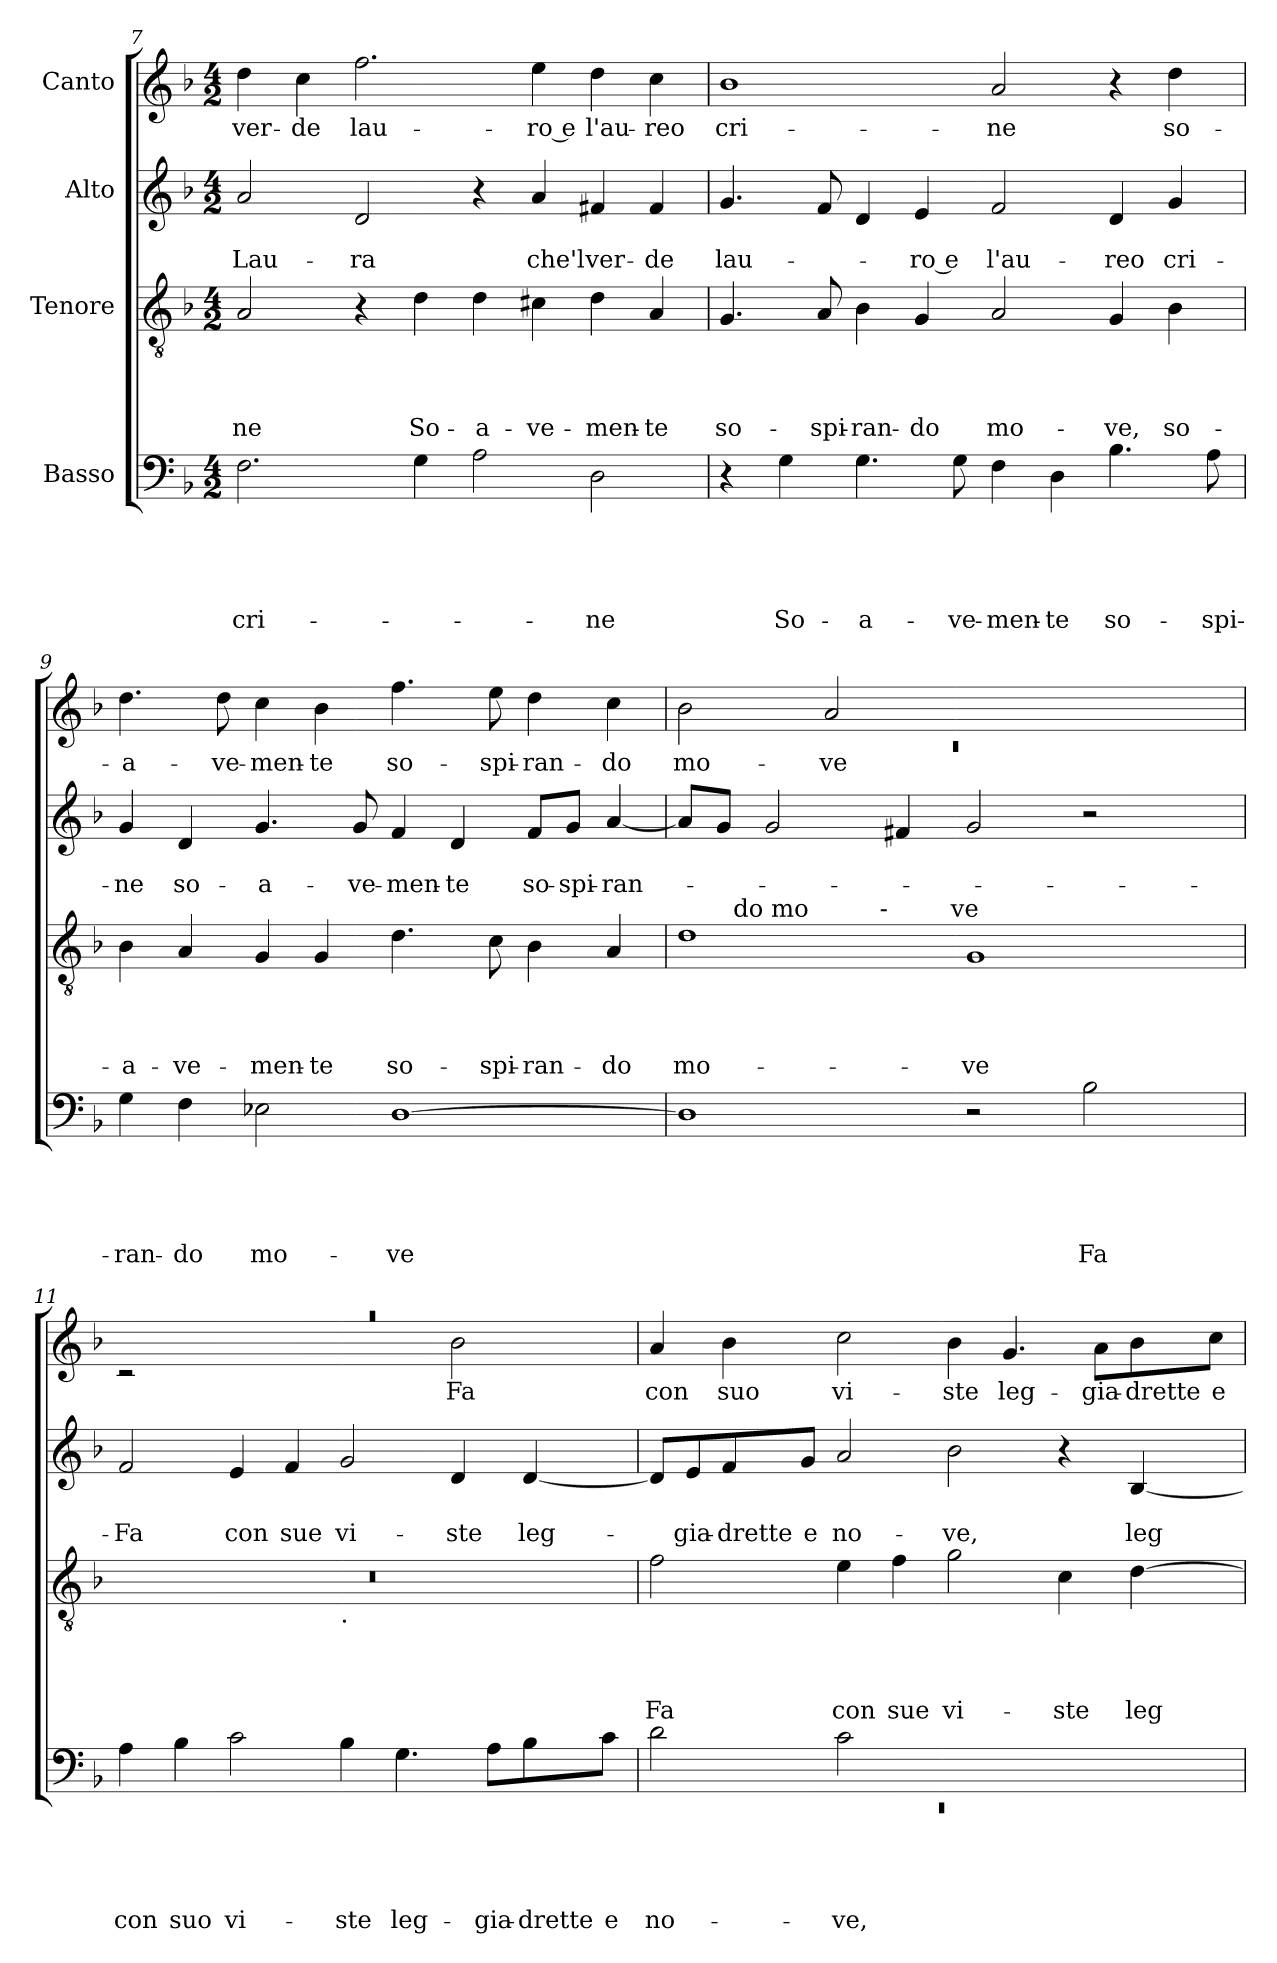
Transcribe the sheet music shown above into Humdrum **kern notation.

**kern	**text	**text	**text	**text	**text	**kern	**text	**text	**text	**text	**kern	**text	**text	**kern	**text
*part4	*part4	*part4	*part4	*part4	*part4	*part3	*part3	*part3	*part3	*part3	*part2	*part2	*part2	*part1	*part1
*staff4	*staff4	*staff4	*staff4	*staff4	*staff4	*staff3	*staff3	*staff3	*staff3	*staff3	*staff2	*staff2	*staff2	*staff1	*staff1
*I"Basso	*	*	*	*	*	*I"Tenore	*	*	*	*	*I"Alto	*	*	*I"Canto	*
*clefF4	*	*	*	*	*	*clefGv2	*	*	*	*	*clefG2	*	*	*clefG2	*
*k[b-]	*	*	*	*	*	*k[b-]	*	*	*	*	*k[b-]	*	*	*k[b-]	*
*F:	*	*	*	*	*	*F:	*	*	*	*	*F:	*	*	*F:	*
*M4/2	*	*	*	*	*	*M4/2	*	*	*	*	*M4/2	*	*	*M4/2	*
=7	=7	=7	=7	=7	=7	=7	=7	=7	=7	=7	=7	=7	=7	=7	=7
!	!	!	!	!	!LO:LY:b	!	!	!	!	!LO:LY:b	!	!	!LO:LY:b	!	!LO:LY:b
2.F\	.	.	.	.	cri-	2A/	.	.	.	-ne	2a/	.	Lau-	4dd\	ver-
!	!	!	!	!	!	!	!	!	!	!	!	!	!	!	!LO:LY:b:rj
.	.	.	.	.	.	.	.	.	.	.	.	.	.	4cc\	-de
!	!	!	!	!	!	!	!	!	!	!	!	!	!LO:LY:b	!	!LO:LY:b
.	.	.	.	.	.	4r	.	.	.	.	2d/	.	-ra	2.ff\	lau-
!	!	!	!	!	!	!	!	!	!	!LO:LY:b	!	!	!	!	!
4G\	.	.	.	.	.	4d\	.	.	.	So-	.	.	.	.	.
!	!	!	!	!	!	!	!	!	!	!LO:LY:b	!	!	!	!	!
2A\	.	.	.	.	.	4d\	.	.	.	-a-	4r	.	.	.	.
!	!	!	!	!	!	!	!	!	!	!LO:LY:b	!	!	!LO:LY:b	!	!LO:LY:b:rj
.	.	.	.	.	.	4c#X\	.	.	.	-ve-	4a/	.	che'l	4ee\	-ro e
!	!	!	!	!	!LO:LY:b	!	!	!	!	!LO:LY:b	!	!	!LO:LY:b	!	!LO:LY:b
2D\	.	.	.	.	-ne	4d\	.	.	.	-men-	4f#X/	.	ver-	4dd\	l'au-
!	!	!	!	!	!	!	!	!	!	!LO:LY:b:rj	!	!	!LO:LY:b	!	!LO:LY:b:rj
.	.	.	.	.	.	4A/	.	.	.	-te	4f#/	.	-de	4cc\	-reo
!!LO:LB:g=z
=8	=8	=8	=8	=8	=8	=8	=8	=8	=8	=8	=8	=8	=8	=8	=8
!	!	!	!	!	!	!	!	!	!	!LO:LY:b	!	!	!LO:LY:b	!	!LO:LY:b
4r	.	.	.	.	.	4.G/	.	.	.	so-	4.g/	.	lau-	1b-	cri-
!	!	!	!	!	!LO:LY:b	!	!	!	!	!	!	!	!	!	!
4G\	.	.	.	.	So-	.	.	.	.	.	.	.	.	.	.
!	!	!	!	!	!	!	!	!	!	!LO:LY:b	!	!	!	!	!
.	.	.	.	.	.	8A/	.	.	.	-spi-	8f/	.	.	.	.
!	!	!	!	!	!LO:LY:b	!	!	!	!	!LO:LY:b:rj	!	!	!	!	!
4.G\	.	.	.	.	-a-	4B-\	.	.	.	-ran-	4d/	.	.	.	.
!	!	!	!	!	!	!	!	!	!	!LO:LY:b	!	!	!LO:LY:b:rj	!	!
.	.	.	.	.	.	4G/	.	.	.	-do	4e/	.	-ro e	.	.
!	!	!	!	!	!LO:LY:b	!	!	!	!	!	!	!	!	!	!
8G\	.	.	.	.	-ve-	.	.	.	.	.	.	.	.	.	.
!	!	!	!	!	!LO:LY:b	!	!	!	!	!LO:LY:b	!	!	!LO:LY:b	!	!LO:LY:b
4F\	.	.	.	.	-men-	2A/	.	.	.	mo-	2f/	.	l'au-	2a/	-ne
!	!	!	!	!	!LO:LY:b	!	!	!	!	!	!	!	!	!	!
4D\	.	.	.	.	-te	.	.	.	.	.	.	.	.	.	.
!	!	!	!	!	!LO:LY:b	!	!	!	!	!LO:LY:b	!	!	!LO:LY:b	!	!
4.B-\	.	.	.	.	so-	4G/	.	.	.	-ve,	4d/	.	-reo	4r	.
!	!	!	!	!	!	!	!	!	!	!LO:LY:b	!	!	!LO:LY:b	!	!LO:LY:b
.	.	.	.	.	.	4B-\	.	.	.	so-	4g/	.	cri-	4dd\	so-
!	!	!	!	!	!LO:LY:b	!	!	!	!	!	!	!	!	!	!
8A\	.	.	.	.	-spi-	.	.	.	.	.	.	.	.	.	.
=9	=9	=9	=9	=9	=9	=9	=9	=9	=9	=9	=9	=9	=9	=9	=9
!	!	!	!	!	!LO:LY:b	!	!	!	!	!LO:LY:b	!	!	!LO:LY:b	!	!LO:LY:b
4G\	.	.	.	.	-ran-	4B-\	.	.	.	-a-	4g/	.	-ne	4.dd\	-a-
!	!	!	!	!	!LO:LY:b	!	!	!	!	!LO:LY:b	!	!	!LO:LY:b	!	!
4F\	.	.	.	.	-do	4A/	.	.	.	-ve-	4d/	.	so-	.	.
!	!	!	!	!	!	!	!	!	!	!	!	!	!	!	!LO:LY:b
.	.	.	.	.	.	.	.	.	.	.	.	.	.	8dd\	-ve-
!	!	!	!	!	!LO:LY:b	!	!	!	!	!LO:LY:b	!	!	!LO:LY:b	!	!LO:LY:b
2E-X\	.	.	.	.	mo-	4G/	.	.	.	-men-	4.g/	.	-a-	4cc\	-men-
!	!	!	!	!	!	!	!	!	!	!LO:LY:b	!	!	!	!	!LO:LY:b
.	.	.	.	.	.	4G/	.	.	.	-te	.	.	.	4b-\	-te
!	!	!	!	!	!	!	!	!	!	!	!	!	!LO:LY:b	!	!
.	.	.	.	.	.	.	.	.	.	.	8g/	.	-ve-	.	.
!	!	!	!	!	!LO:LY:b	!	!	!	!	!LO:LY:b	!	!	!LO:LY:b	!	!LO:LY:b
[>1D	.	.	.	.	-ve	4.d\	.	.	.	so-	4f/	.	-men-	4.ff\	so-
!	!	!	!	!	!	!	!	!	!	!	!	!	!LO:LY:b	!	!
.	.	.	.	.	.	.	.	.	.	.	4d/	.	-te	.	.
!	!	!	!	!	!	!	!	!	!	!LO:LY:b	!	!	!	!	!LO:LY:b
.	.	.	.	.	.	8c\	.	.	.	-spi-	.	.	.	8ee\	-spi-
!	!	!	!	!	!	!	!	!	!	!LO:LY:b:rj	!	!	!LO:LY:b	!	!LO:LY:b:rj
.	.	.	.	.	.	4B-\	.	.	.	-ran-	8f/L	.	so-	4dd\	-ran-
!	!	!	!	!	!	!	!	!	!	!	!	!	!LO:LY:b	!	!
.	.	.	.	.	.	.	.	.	.	.	8g/J	.	-spi-	.	.
!	!	!	!	!	!	!	!	!	!	!LO:LY:b	!	!	!LO:LY:b	!	!LO:LY:b
.	.	.	.	.	.	4A/	.	.	.	-do	[<4a/	.	-ran-	4cc\	-do
=10	=10	=10	=10	=10	=10	=10	=10	=10	=10	=10	=10	=10	=10	=10	=10
*	*	*	*	*	*	*	*	*	*	*	*	*	*	*^	*
!	!	!	!	!	!	!	!	!	!	!LO:LY:b	!	!	!	!	!LO:N:vis=1	!LO:LY:b
*	*	*	*	*	*	*^	*	*	*	*	*	*	*	*	*	*
*	*	*	*	*	*	*	*^	*	*	*	*	*	*	*	*	*	*
*	*	*	*	*	*	*	*	*^	*	*	*	*	*	*	*	*	*	*
1D]	.	.	.	.	.	1d	8ryy	2ryy	2ryy	.	.	.	mo-	8a/L]	.	.	2b-\	0rc	mo-
.	.	.	.	.	.	.	32ryy	.	.	.	.	.	.	8g/J	.	.	.	.	.
!	!	!	!	!	!	!	!LO:TX:a:t=do mo	!	!	!	!	!	!	!	!	!	!	!	!
.	.	.	.	.	.	.	1ryy	.	.	.	.	.	.	.	.	.	.	.	.
.	.	.	.	.	.	.	.	.	.	.	.	.	.	2g/	.	.	.	.	.
!	!	!	!	!	!	!	!	!	!	!	!	!	!	!	!	!	!	!	!LO:LY:b
.	.	.	.	.	.	.	.	8..ryy	4...ryy	.	.	.	.	.	.	.	2a/	.	-ve
!	!	!	!	!	!	!	!	!LO:TX:a:t=-	!	!	!	!	!	!	!	!	!	!	!
.	.	.	.	.	.	.	.	1ryy	.	.	.	.	.	.	.	.	.	.	.
.	.	.	.	.	.	.	.	.	.	.	.	.	.	4f#X/	.	.	.	.	.
!	!	!	!	!	!	!	!	!	!LO:TX:a:t=ve	!	!	!	!	!	!	!	!	!	!
.	.	.	.	.	.	.	.	.	1ryy	.	.	.	.	.	.	.	.	.	.
!	!	!	!	!	!	!	!	!	!	!	!	!	!LO:LY:b	!	!	!	!	!	!
2r	.	.	.	.	.	1G	.	.	.	.	.	.	-ve	2g/	.	.	1ryy	.	.
.	.	.	.	.	.	.	2ryy	.	.	.	.	.	.	.	.	.	.	.	.
!	!	!	!	!	!LO:LY:b	!	!	!	!	!	!	!	!	!	!	!	!	!	!
2B-\	.	.	.	.	Fa	.	.	.	.	.	.	.	.	2r	.	.	.	.	.
.	.	.	.	.	.	.	4ryy	.	.	.	.	.	.	.	.	.	.	.	.
.	.	.	.	.	.	.	.	4ryy	.	.	.	.	.	.	.	.	.	.	.
.	.	.	.	.	.	.	16.ryy	.	.	.	.	.	.	.	.	.	.	.	.
.	.	.	.	.	.	.	.	32ryy	32ryy	.	.	.	.	.	.	.	.	.	.
!!LO:PB:g=z	!!
=11	=11	=11	=11	=11	=11	=11	=11	=11	=11	=11	=11	=11	=11	=11	=11	=11	=11	=11	=11
!	!	!	!	!	!LO:LY:b	!	!	!	!	!	!	!	!	!	!	!LO:LY:b	!LO:N:vis=1	!	!
*	*	*	*	*	*	*	*v	*v	*v	*	*	*	*	*	*	*	*	*	*
4A\	.	.	.	.	con	0r	1ryy	.	.	.	.	2f/	.	-Fa	0raa	2rc	.
!	!	!	!	!	!LO:LY:b	!	!	!	!	!	!	!	!	!	!	!	!
4B-\	.	.	.	.	suo	.	.	.	.	.	.	.	.	.	.	.	.
!	!	!	!	!	!LO:LY:b	!	!	!	!	!	!	!	!	!LO:LY:b	!	!	!
2c\	.	.	.	.	vi-	.	.	.	.	.	.	4e/	.	con	.	1ryy	.
!	!	!	!	!	!	!	!	!	!	!	!	!	!	!LO:LY:b	!	!	!
.	.	.	.	.	.	.	.	.	.	.	.	4f/	.	sue	.	.	.
!	!	!	!	!	!	!	!LO:TX:b:t=.	!	!	!	!	!	!	!	!	!	!
!	!	!	!	!	!LO:LY:b	!	!	!	!	!	!	!	!	!LO:LY:b	!	!	!
4B-\	.	.	.	.	-ste	.	1ryy	.	.	.	.	2g/	.	vi-	.	.	.
!	!	!	!	!	!LO:LY:b	!	!	!	!	!	!	!	!	!	!	!	!
4.G\	.	.	.	.	leg-	.	.	.	.	.	.	.	.	.	.	.	.
!	!	!	!	!	!	!	!	!	!	!	!	!	!	!LO:LY:b	!	!	!LO:LY:b
.	.	.	.	.	.	.	.	.	.	.	.	4d/	.	-ste	.	2b-\	Fa
!	!	!	!	!	!LO:LY:b	!	!	!	!	!	!	!	!	!	!	!	!
8A\L	.	.	.	.	-gia-	.	.	.	.	.	.	.	.	.	.	.	.
!	!	!	!	!	!LO:LY:b	!	!	!	!	!	!	!	!	!LO:LY:b	!	!	!
8B-\	.	.	.	.	-dret­te	.	.	.	.	.	.	[<4d/	.	leg-	.	.	.
!	!	!	!	!	!LO:LY:b	!	!	!	!	!	!	!	!	!	!	!	!
8c\J	.	.	.	.	e	.	.	.	.	.	.	.	.	.	.	.	.
*	*	*	*	*	*	*	*	*	*	*	*	*	*	*	*v	*v	*
=12	=12	=12	=12	=12	=12	=12	=12	=12	=12	=12	=12	=12	=12	=12	=12	=12
*^	*	*	*	*	*	*	*	*	*	*	*	*	*	*	*	*
!	!LO:N:vis=1	!	!	!	!	!LO:LY:b	!	!	!	!	!	!LO:LY:b	!	!	!	!	!LO:LY:b
*	*	*	*	*	*	*	*v	*v	*	*	*	*	*	*	*	*	*
2d\	0rEE	.	.	.	.	no-	2f\	.	.	.	Fa	8d/L]	.	.	4a/	con
!	!	!	!	!	!	!	!	!	!	!	!	!	!	!LO:LY:b	!	!
.	.	.	.	.	.	.	.	.	.	.	.	8e/	.	-gia-	.	.
!	!	!	!	!	!	!	!	!	!	!	!	!	!	!LO:LY:b	!	!LO:LY:b
.	.	.	.	.	.	.	.	.	.	.	.	8f/	.	-dret­te	4b-\	suo
!	!	!	!	!	!	!	!	!	!	!	!	!	!	!LO:LY:b	!	!
.	.	.	.	.	.	.	.	.	.	.	.	8g/J	.	e	.	.
!	!	!	!	!	!	!LO:LY:b	!	!	!	!	!LO:LY:b	!	!	!LO:LY:b	!	!LO:LY:b
2c\	.	.	.	.	.	-ve,	4e\	.	.	.	con	2a/	.	no-	2cc\	vi-
!	!	!	!	!	!	!	!	!	!	!	!LO:LY:b	!	!	!	!	!
.	.	.	.	.	.	.	4f\	.	.	.	sue	.	.	.	.	.
!	!	!	!	!	!	!	!	!	!	!	!LO:LY:b	!	!	!LO:LY:b	!	!LO:LY:b
1ryy	.	.	.	.	.	.	2g\	.	.	.	vi-	2b-\	.	-ve,	4b-\	-ste
!	!	!	!	!	!	!	!	!	!	!	!	!	!	!	!	!LO:LY:b
.	.	.	.	.	.	.	.	.	.	.	.	.	.	.	4.g/	leg-
!	!	!	!	!	!	!	!	!	!	!	!LO:LY:b	!	!	!	!	!
.	.	.	.	.	.	.	4c\	.	.	.	-ste	4r	.	.	.	.
!	!	!	!	!	!	!	!	!	!	!	!	!	!	!	!	!LO:LY:b
.	.	.	.	.	.	.	.	.	.	.	.	.	.	.	8a\L	-gia-
!	!	!	!	!	!	!	!	!	!	!	!LO:LY:b	!	!	!LO:LY:b	!	!LO:LY:b
.	.	.	.	.	.	.	[>4d\	.	.	.	leg-	[<4B-/	.	leg-	8b-\	-dret­te
!	!	!	!	!	!	!	!	!	!	!	!	!	!	!	!	!LO:LY:b
.	.	.	.	.	.	.	.	.	.	.	.	.	.	.	8cc\J	e
*v	*v	*	*	*	*	*	*	*	*	*	*	*	*	*	*	*
=	=	=	=	=	=	=	=	=	=	=	=	=	=	=	=
*-	*-	*-	*-	*-	*-	*-	*-	*-	*-	*-	*-	*-	*-	*-	*-
